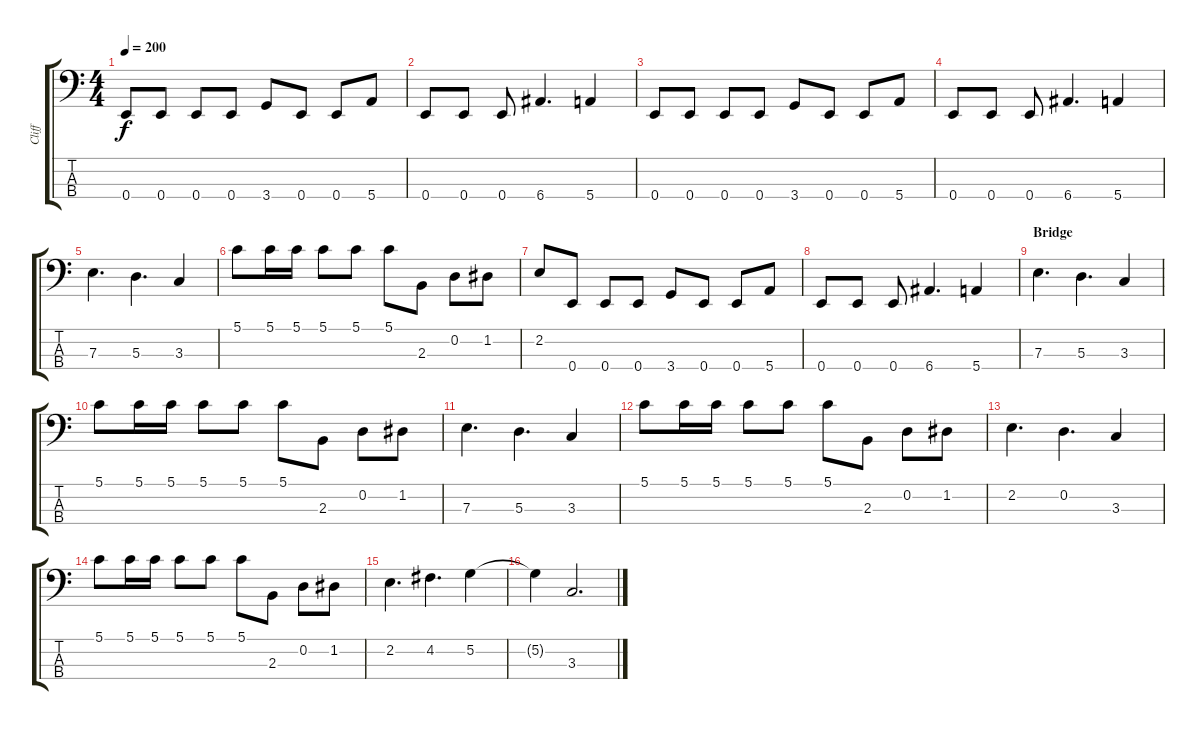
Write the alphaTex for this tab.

\track ("Cliff" "Cliff") {instrument electricbassfinger}
\staff {score tabs}
\tuning (G2 D2 A1 E1) {hide}
\ts (4 4)
\tempo 200
\clef f4
\ks c
0.4.8{dy f} 0.4.8 0.4.8 0.4.8 3.4.8 0.4.8 0.4.8 5.4.8 |
0.4.8 0.4.8 0.4.8 6.4.4{d} 5.4.4 |
0.4.8 0.4.8 0.4.8 0.4.8 3.4.8 0.4.8 0.4.8 5.4.8 |
0.4.8 0.4.8 0.4.8 6.4.4{d} 5.4.4 |
7.3.4{d} 5.3.4{d} 3.3.4 |
5.1.8 5.1.16 5.1.16 5.1.8 5.1.8 5.1.8 2.3.8 0.2.8 1.2.8 |
2.2.8 0.4.8 0.4.8 0.4.8 3.4.8 0.4.8 0.4.8 5.4.8 |
0.4.8 0.4.8 0.4.8 6.4.4{d} 5.4.4 |
\section ("" "Bridge")
7.3.4{d} 5.3.4{d} 3.3.4 |
5.1.8 5.1.16 5.1.16 5.1.8 5.1.8 5.1.8 2.3.8 0.2.8 1.2.8 |
7.3.4{d} 5.3.4{d} 3.3.4 |
5.1.8 5.1.16 5.1.16 5.1.8 5.1.8 5.1.8 2.3.8 0.2.8 1.2.8 |
2.2.4{d} 0.2.4{d} 3.3.4 |
5.1.8 5.1.16 5.1.16 5.1.8 5.1.8 5.1.8 2.3.8 0.2.8 1.2.8 |
2.2.4{d} 4.2.4{d} 5.2.4 |
5.2{t}.4 3.3.2{d}
